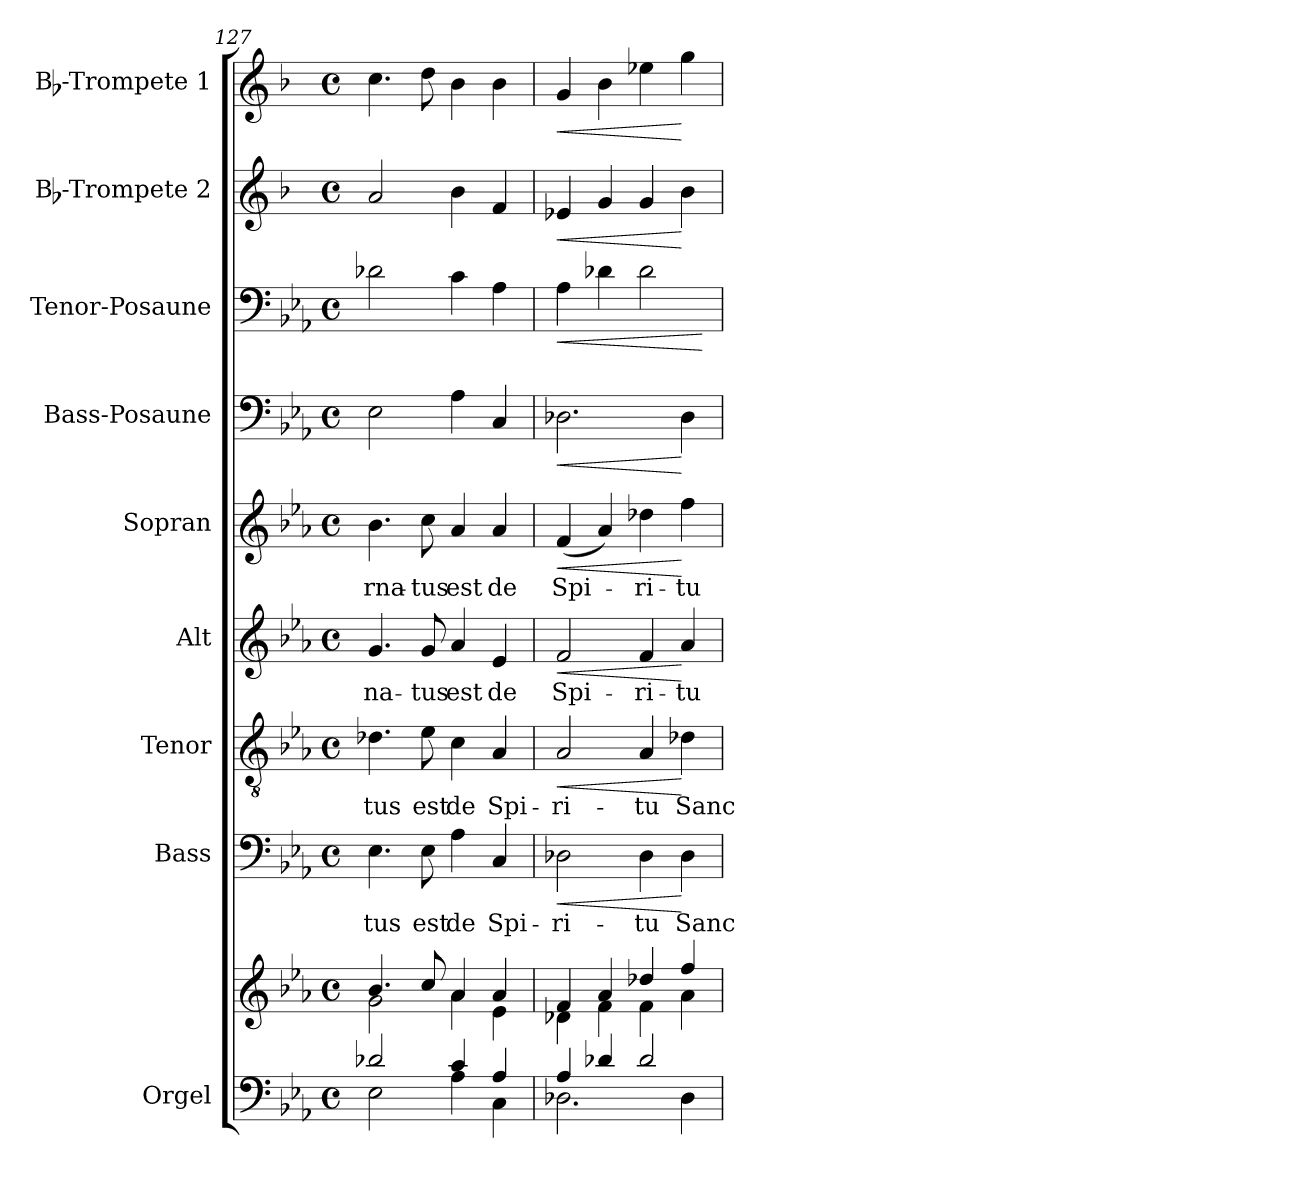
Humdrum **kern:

**kern	**kern	**kern	**text	**dynam	**kern	**text	**dynam	**kern	**text	**dynam	**kern	**text	**dynam	**kern	**dynam	**kern	**dynam	**kern	**dynam	**kern	**dynam
*part9	*part9	*part8	*part8	*part8	*part7	*part7	*part7	*part6	*part6	*part6	*part5	*part5	*part5	*part4	*part4	*part3	*part3	*part2	*part2	*part1	*part1
*staff10	*staff9	*staff8	*staff8	*staff8	*staff7	*staff7	*staff7	*staff6	*staff6	*staff6	*staff5	*staff5	*staff5	*staff4	*staff4	*staff3	*staff3	*staff2	*staff2	*staff1	*staff1
*I"Orgel	*	*I"Bass	*	*	*I"Tenor	*	*	*I"Alt	*	*	*I"Sopran	*	*	*I"Bass-Posaune	*	*I"Tenor-Posaune	*	*I"Bb-Trompete 2	*	*I"Bb-Trompete 1	*
*I'Org.	*	*I'B.	*	*	*I'T.	*	*	*I'A.	*	*	*I'S.	*	*	*I'B. Pos.	*	*I'T. Pos.	*	*I'Trp. 2	*	*I'Trp. 1	*
*clefF4	*clefG2	*clefF4	*	*	*clefGv2	*	*	*clefG2	*	*	*clefG2	*	*	*clefF4	*	*clefF4	*	*clefG2	*	*clefG2	*
*	*	*	*	*	*	*	*	*	*	*	*	*	*	*	*	*	*	*ITrd1c2	*	*ITrd1c2	*
*k[b-e-a-]	*k[b-e-a-]	*k[b-e-a-]	*	*	*k[b-e-a-]	*	*	*k[b-e-a-]	*	*	*k[b-e-a-]	*	*	*k[b-e-a-]	*	*k[b-e-a-]	*	*k[b-e-a-]	*	*k[b-e-a-]	*
*E-:	*E-:	*E-:	*	*	*E-:	*	*	*E-:	*	*	*E-:	*	*	*E-:	*	*E-:	*	*E-:	*	*E-:	*
*M4/4	*M4/4	*M4/4	*	*	*M4/4	*	*	*M4/4	*	*	*M4/4	*	*	*M4/4	*	*M4/4	*	*M4/4	*	*M4/4	*
*met(c)	*met(c)	*met(c)	*	*	*met(c)	*	*	*met(c)	*	*	*met(c)	*	*	*met(c)	*	*met(c)	*	*met(c)	*	*met(c)	*
=127	=127	=127	=127	=127	=127	=127	=127	=127	=127	=127	=127	=127	=127	=127	=127	=127	=127	=127	=127	=127	=127
*^	*^	*	*	*	*	*	*	*	*	*	*	*	*	*	*	*	*	*	*	*	*
!	!	!	!	!	!LO:LY:b	!	!	!LO:LY:b	!	!	!LO:LY:b	!	!	!LO:LY:b	!	!	!	!	!	!	!	!	!
2d-X/	2E-\	4.b-/	2g\	4.E-\	-tus	.	4.d-X\	-tus	.	4.g/	-na-	.	4.b-\	-rna-	.	2E-\	.	2d-X\	.	2g/	.	4.b-\	.
!	!	!	!	!	!LO:LY:b	!	!	!LO:LY:b	!	!	!LO:LY:b	!	!	!LO:LY:b	!	!	!	!	!	!	!	!	!
.	.	8cc/	.	8E-\	est	.	8e-\	est	.	8g/	-tus	.	8cc\	-tus	.	.	.	.	.	.	.	8cc\	.
!	!	!	!	!	!LO:LY:b	!	!	!LO:LY:b	!	!	!LO:LY:b	!	!	!LO:LY:b	!	!	!	!	!	!	!	!	!
4c/	4A-\	4a-/	4a-\	4A-\	de	.	4c\	de	.	4a-/	est	.	4a-/	est	.	4A-\	.	4c\	.	4a-\	.	4a-\	.
!	!	!	!	!	!LO:LY:b	!	!	!LO:LY:b	!	!	!LO:LY:b	!	!	!LO:LY:b	!	!	!	!	!	!	!	!	!
4A-/	4C\	4a-/	4e-\	4C/	Spi-	.	4A-/	Spi-	.	4e-/	de	.	4a-/	de	.	4C/	.	4A-\	.	4e-/	.	4a-\	.
=128	=128	=128	=128	=128	=128	=128	=128	=128	=128	=128	=128	=128	=128	=128	=128	=128	=128	=128	=128	=128	=128	=128	=128
!	!	!	!	!	!LO:LY:b	!LO:HP:b	!	!LO:LY:b	!LO:HP:b	!	!LO:LY:b	!LO:HP:b	!	!LO:LY:b	!LO:HP:b	!	!LO:HP:b	!	!LO:HP:b	!	!LO:HP:b	!	!LO:HP:b
4A-/	2.D-X\	4f/	4d-X\	2D-X\	-ri-	<	2A-/	-ri-	<	2f/	Spi-	<	(<4f/	Spi-	<	2.D-X\	<	4A-\	<	4d-X/	<	4f/	<
4d-X/	.	4a-/	4f\	.	.	.	.	.	.	.	.	.	4a-/)	.	.	.	.	4d-X\	.	4f/	.	4a-\	.
!	!	!	!	!	!LO:LY:b	!	!	!LO:LY:b	!	!	!LO:LY:b	!	!	!LO:LY:b	!	!	!	!	!	!	!	!	!
2d-/	.	4dd-X/	4f\	4D-\	-tu	.	4A-/	-tu	.	4f/	-ri-	.	4dd-X\	-ri-	.	.	.	2d-\	.	4f/	.	4dd-X\	.
!	!	!	!	!	!LO:LY:b	!	!	!LO:LY:b	!	!	!LO:LY:b	!	!	!LO:LY:b	!	!	!	!	!	!	!	!	!
.	4D-\	4ff/	4a-\	4D-\	Sanc-	[	4d-X\	Sanc-	[	4a-/	-tu	[	4ff\	-tu	[	4D-\	[	.	.	4a-\	[	4ff\	[
*v	*v	*	*	*	*	*	*	*	*	*	*	*	*	*	*	*	*	*	*	*	*	*	*
*	*v	*v	*	*	*	*	*	*	*	*	*	*	*	*	*	*	*	*	*	*	*	*
.	.	.	.	.	.	.	.	.	.	.	.	.	.	.	.	.	[	.	.	.	.
=	=	=	=	=	=	=	=	=	=	=	=	=	=	=	=	=	=	=	=	=	=
*-	*-	*-	*-	*-	*-	*-	*-	*-	*-	*-	*-	*-	*-	*-	*-	*-	*-	*-	*-	*-	*-
